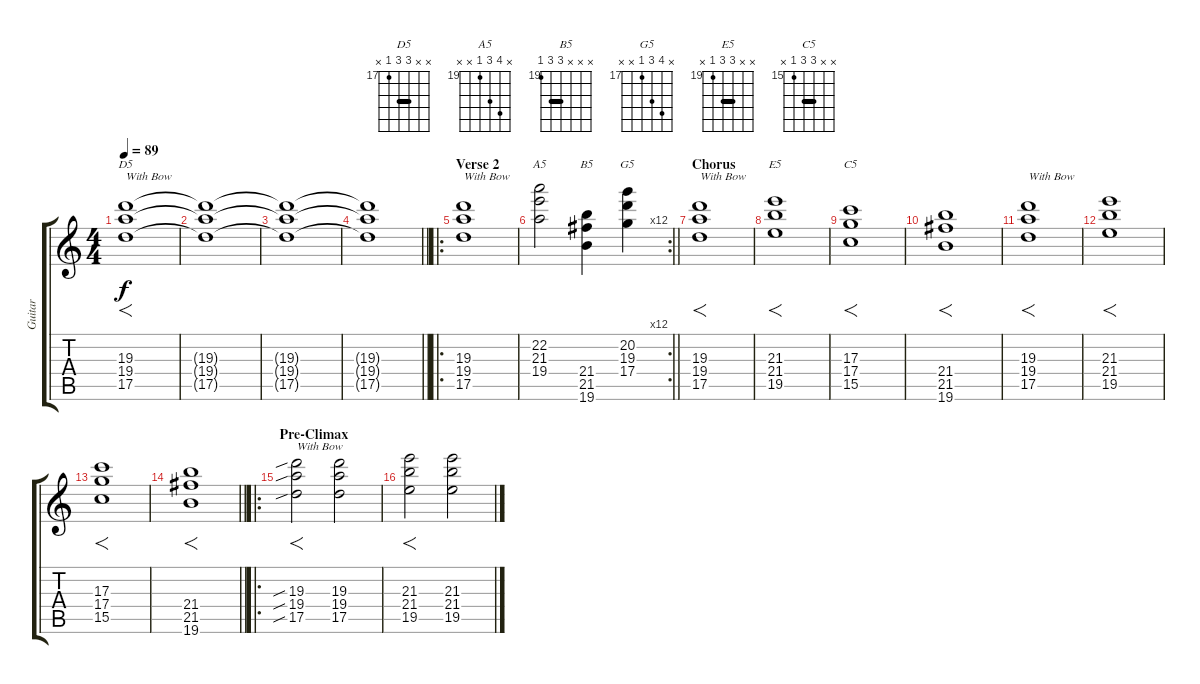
\track ("Guitar" "Guitar") {instrument overdrivenguitar}
\staff {score tabs}
\tuning (E4 B3 G3 D3 A2 E2) {hide}
\chord ("D5" x x 19 19 17 x) {firstfret 17 barre 19}
\chord ("A5" x 22 21 19 x x) {firstfret 19}
\chord ("B5" x x x 21 21 19) {firstfret 19 barre 21}
\chord ("G5" x 20 19 17 x x) {firstfret 17}
\chord ("E5" x x 21 21 19 x) {firstfret 19 barre 21}
\chord ("C5" x x 17 17 15 x) {firstfret 15 barre 17}
\ts (4 4)
\tempo 89
\clef g2
\ks c
(19.3 19.4 17.5).1{f ch "D5" txt "With Bow" dy f} |
(19.3{t} 19.4{t} 17.5{t}).1 |
(19.3{t} 19.4{t} 17.5{t}).1 |
\barLineRight lightlight
(19.3{t} 19.4{t} 17.5{t}).1 |
\ro
\section ("" "Verse 2")
(19.3 19.4 17.5).1{txt "With Bow"} |
\rc 12
\barLineRight lightlight
(22.2 21.3 19.4).2{ch "A5"} (21.4 21.5 19.6).4{ch "B5"} (20.2 19.3 17.4).4{ch "G5"} |
\section ("" "Chorus")
(19.3 19.4 17.5).1{f txt "With Bow"} |
(21.3 21.4 19.5).1{f ch "E5"} |
(17.3 17.4 15.5).1{f ch "C5"} |
(21.4 21.5 19.6).1{f} |
(19.3 19.4 17.5).1{f txt "With Bow"} |
(21.3 21.4 19.5).1{f} |
(17.3 17.4 15.5).1{f} |
\barLineRight lightlight
(21.4 21.5 19.6).1{f} |
\ro
\section ("" "Pre-Climax")
(19.3{sib} 19.4{sib} 17.5{sib}).2{f txt "With Bow"} (19.3 19.4 17.5).2 |
(21.3 21.4 19.5).2{f} (21.3 21.4 19.5).2
